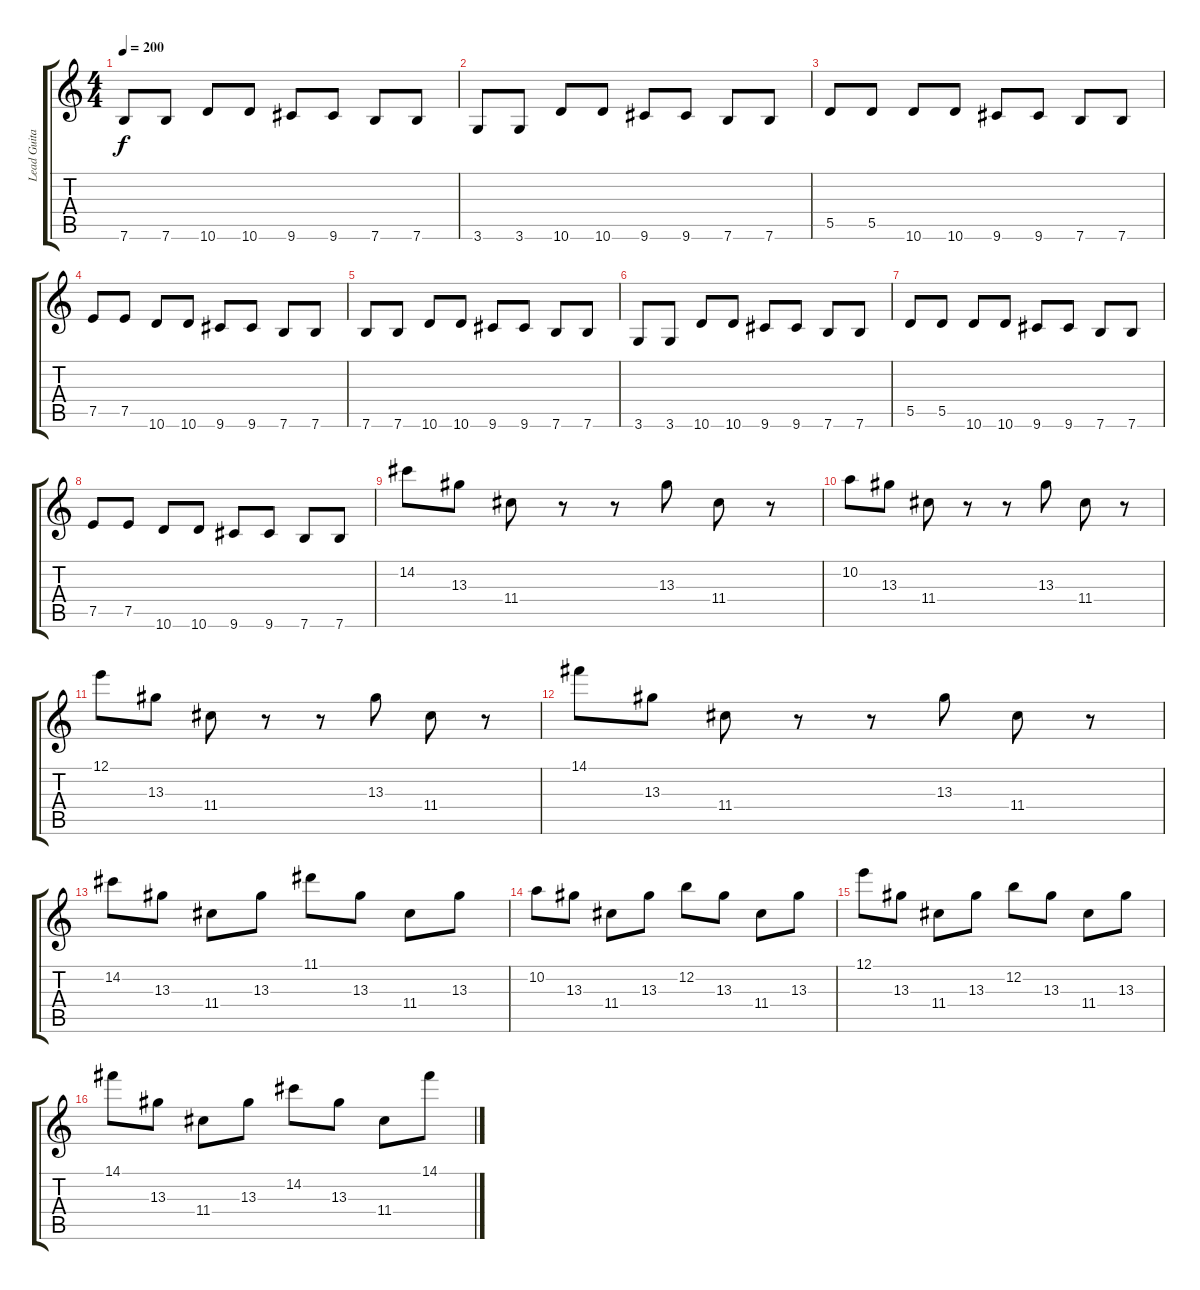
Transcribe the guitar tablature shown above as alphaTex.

\track ("Lead Guitar 2" "Lead Guita") {instrument overdrivenguitar}
\staff {score tabs}
\tuning (E4 B3 G3 D3 A2 E2) {hide}
\ts (4 4)
\tempo 200
\clef g2
\ks c
7.6.8{dy f} 7.6.8 10.6.8 10.6.8 9.6.8 9.6.8 7.6.8 7.6.8 |
3.6.8 3.6.8 10.6.8 10.6.8 9.6.8 9.6.8 7.6.8 7.6.8 |
5.5.8 5.5.8 10.6.8 10.6.8 9.6.8 9.6.8 7.6.8 7.6.8 |
7.5.8 7.5.8 10.6.8 10.6.8 9.6.8 9.6.8 7.6.8 7.6.8 |
7.6.8 7.6.8 10.6.8 10.6.8 9.6.8 9.6.8 7.6.8 7.6.8 |
3.6.8 3.6.8 10.6.8 10.6.8 9.6.8 9.6.8 7.6.8 7.6.8 |
5.5.8 5.5.8 10.6.8 10.6.8 9.6.8 9.6.8 7.6.8 7.6.8 |
7.5.8 7.5.8 10.6.8 10.6.8 9.6.8 9.6.8 7.6.8 7.6.8 |
14.2.8 13.3.8 11.4.8 r.8 r.8 13.3.8 11.4.8 r.8 |
10.2.8 13.3.8 11.4.8 r.8 r.8 13.3.8 11.4.8 r.8 |
12.1.8 13.3.8 11.4.8 r.8 r.8 13.3.8 11.4.8 r.8 |
14.1.8 13.3.8 11.4.8 r.8 r.8 13.3.8 11.4.8 r.8 |
14.2.8 13.3.8 11.4.8 13.3.8 11.1.8 13.3.8 11.4.8 13.3.8 |
10.2.8 13.3.8 11.4.8 13.3.8 12.2.8 13.3.8 11.4.8 13.3.8 |
12.1.8 13.3.8 11.4.8 13.3.8 12.2.8 13.3.8 11.4.8 13.3.8 |
14.1.8 13.3.8 11.4.8 13.3.8 14.2.8 13.3.8 11.4.8 14.1.8
